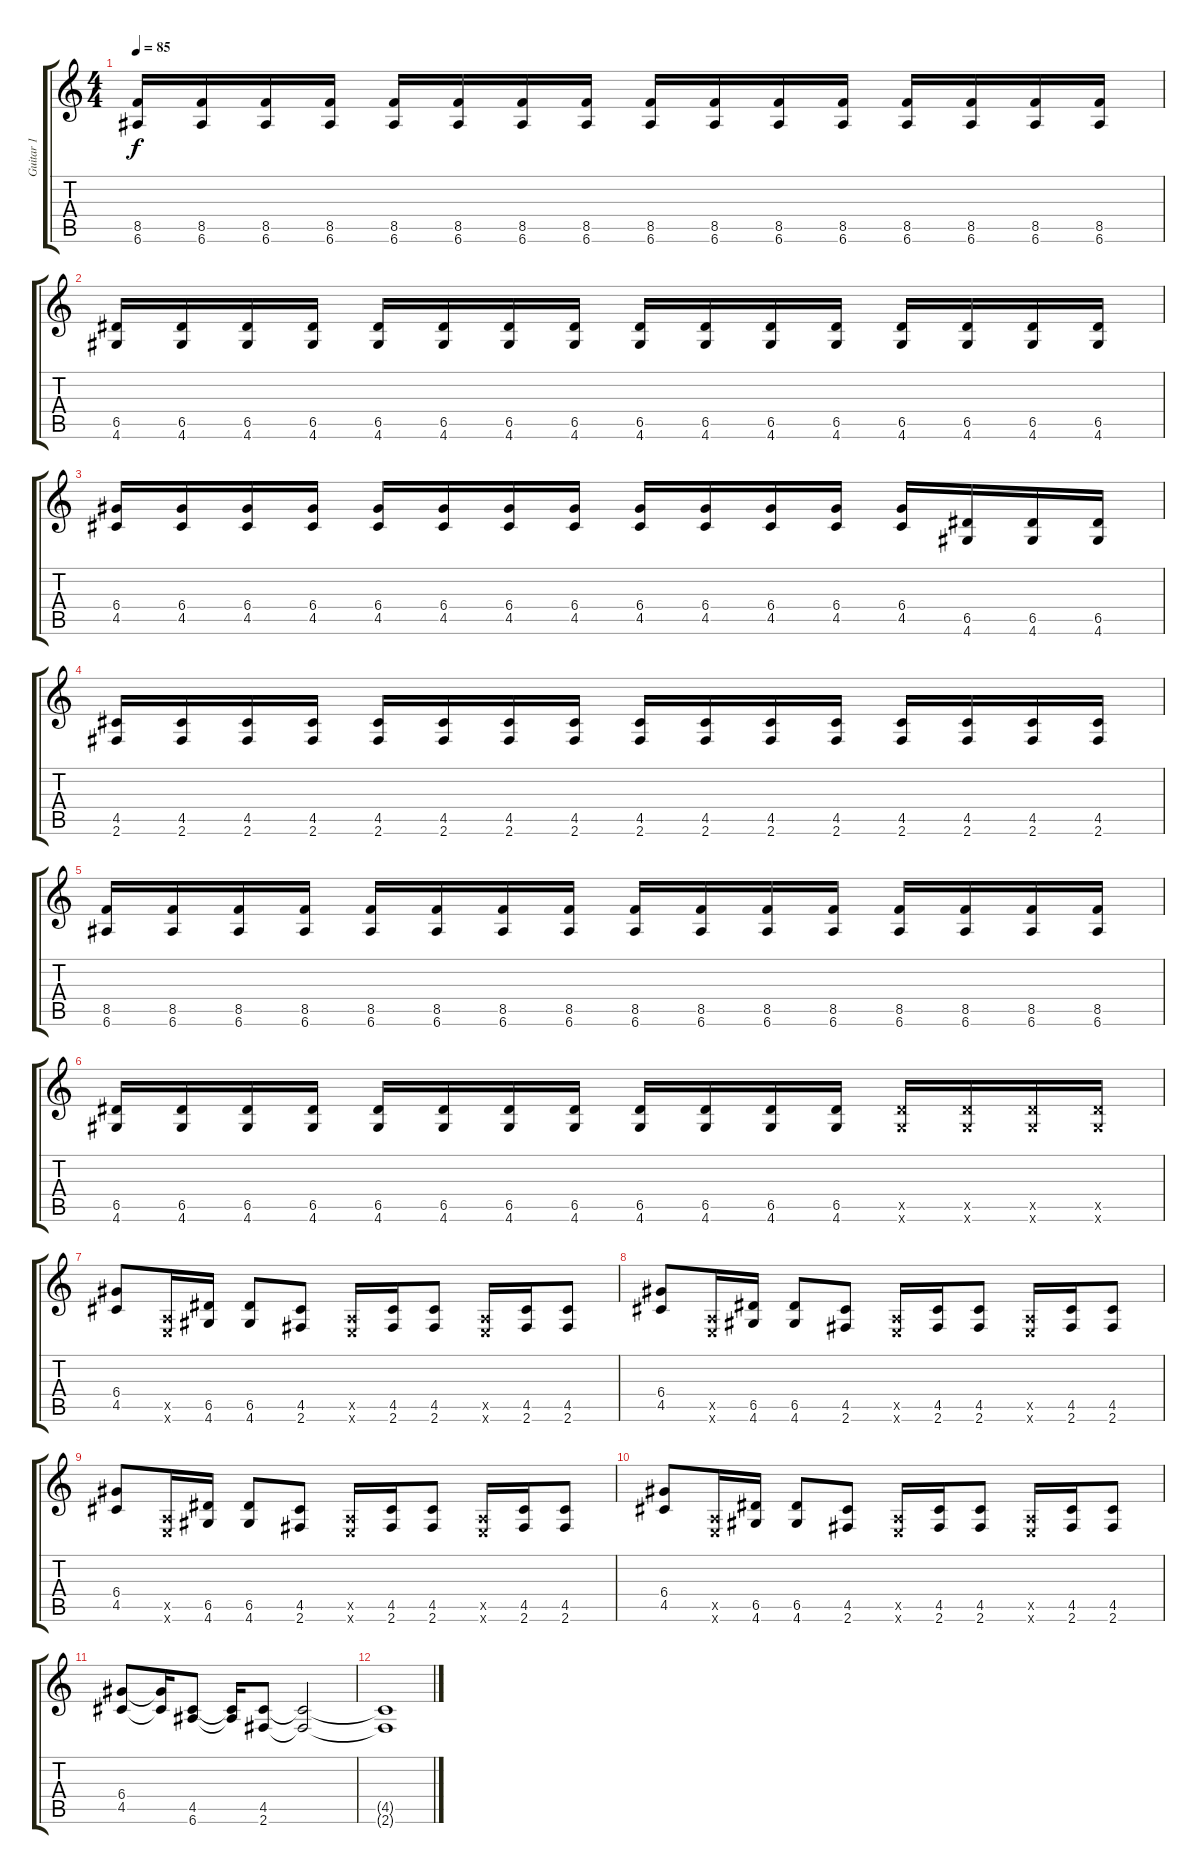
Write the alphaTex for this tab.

\track ("Guitar 1" "Guitar 1") {instrument distortionguitar}
\staff {score tabs}
\tuning (E4 B3 G3 D3 A2 E2) {hide}
\ts (4 4)
\tempo 85
\clef g2
\ks c
(8.5 6.6).16{dy f} (8.5 6.6).16 (8.5 6.6).16 (8.5 6.6).16 (8.5 6.6).16 (8.5 6.6).16 (8.5 6.6).16 (8.5 6.6).16 (8.5 6.6).16 (8.5 6.6).16 (8.5 6.6).16 (8.5 6.6).16 (8.5 6.6).16 (8.5 6.6).16 (8.5 6.6).16 (8.5 6.6).16 |
(6.5 4.6).16 (6.5 4.6).16 (6.5 4.6).16 (6.5 4.6).16 (6.5 4.6).16 (6.5 4.6).16 (6.5 4.6).16 (6.5 4.6).16 (6.5 4.6).16 (6.5 4.6).16 (6.5 4.6).16 (6.5 4.6).16 (6.5 4.6).16 (6.5 4.6).16 (6.5 4.6).16 (6.5 4.6).16 |
(6.4 4.5).16 (6.4 4.5).16 (6.4 4.5).16 (6.4 4.5).16 (6.4 4.5).16 (6.4 4.5).16 (6.4 4.5).16 (6.4 4.5).16 (6.4 4.5).16 (6.4 4.5).16 (6.4 4.5).16 (6.4 4.5).16 (6.4 4.5).16 (6.5 4.6).16 (6.5 4.6).16 (6.5 4.6).16 |
(4.5 2.6).16 (4.5 2.6).16 (4.5 2.6).16 (4.5 2.6).16 (4.5 2.6).16 (4.5 2.6).16 (4.5 2.6).16 (4.5 2.6).16 (4.5 2.6).16 (4.5 2.6).16 (4.5 2.6).16 (4.5 2.6).16 (4.5 2.6).16 (4.5 2.6).16 (4.5 2.6).16 (4.5 2.6).16 |
(8.5 6.6).16 (8.5 6.6).16 (8.5 6.6).16 (8.5 6.6).16 (8.5 6.6).16 (8.5 6.6).16 (8.5 6.6).16 (8.5 6.6).16 (8.5 6.6).16 (8.5 6.6).16 (8.5 6.6).16 (8.5 6.6).16 (8.5 6.6).16 (8.5 6.6).16 (8.5 6.6).16 (8.5 6.6).16 |
(6.5 4.6).16 (6.5 4.6).16 (6.5 4.6).16 (6.5 4.6).16 (6.5 4.6).16 (6.5 4.6).16 (6.5 4.6).16 (6.5 4.6).16 (6.5 4.6).16 (6.5 4.6).16 (6.5 4.6).16 (6.5 4.6).16 (6.5{x} 4.6{x}).16 (6.5{x} 4.6{x}).16 (6.5{x} 4.6{x}).16 (6.5{x} 4.6{x}).16 |
(6.4 4.5).8 (0.5{x} 0.6{x}).16 (6.5 4.6).16 (6.5 4.6).8 (4.5 2.6).8 (0.5{x} 0.6{x}).16 (4.5 2.6).16 (4.5 2.6).8 (0.5{x} 0.6{x}).16 (4.5 2.6).16 (4.5 2.6).8 |
(6.4 4.5).8 (0.5{x} 0.6{x}).16 (6.5 4.6).16 (6.5 4.6).8 (4.5 2.6).8 (0.5{x} 0.6{x}).16 (4.5 2.6).16 (4.5 2.6).8 (0.5{x} 0.6{x}).16 (4.5 2.6).16 (4.5 2.6).8 |
(6.4 4.5).8 (0.5{x} 0.6{x}).16 (6.5 4.6).16 (6.5 4.6).8 (4.5 2.6).8 (0.5{x} 0.6{x}).16 (4.5 2.6).16 (4.5 2.6).8 (0.5{x} 0.6{x}).16 (4.5 2.6).16 (4.5 2.6).8 |
(6.4 4.5).8 (0.5{x} 0.6{x}).16 (6.5 4.6).16 (6.5 4.6).8 (4.5 2.6).8 (0.5{x} 0.6{x}).16 (4.5 2.6).16 (4.5 2.6).8 (0.5{x} 0.6{x}).16 (4.5 2.6).16 (4.5 2.6).8 |
(6.4 4.5).8 (6.4{t} 4.5{t}).16 (4.5 6.6).8 (4.5{t} 6.6{t}).16 (4.5 2.6).8{volume 0} (4.5{t} 2.6{t}).2 |
(4.5{t} 2.6{t}).1
